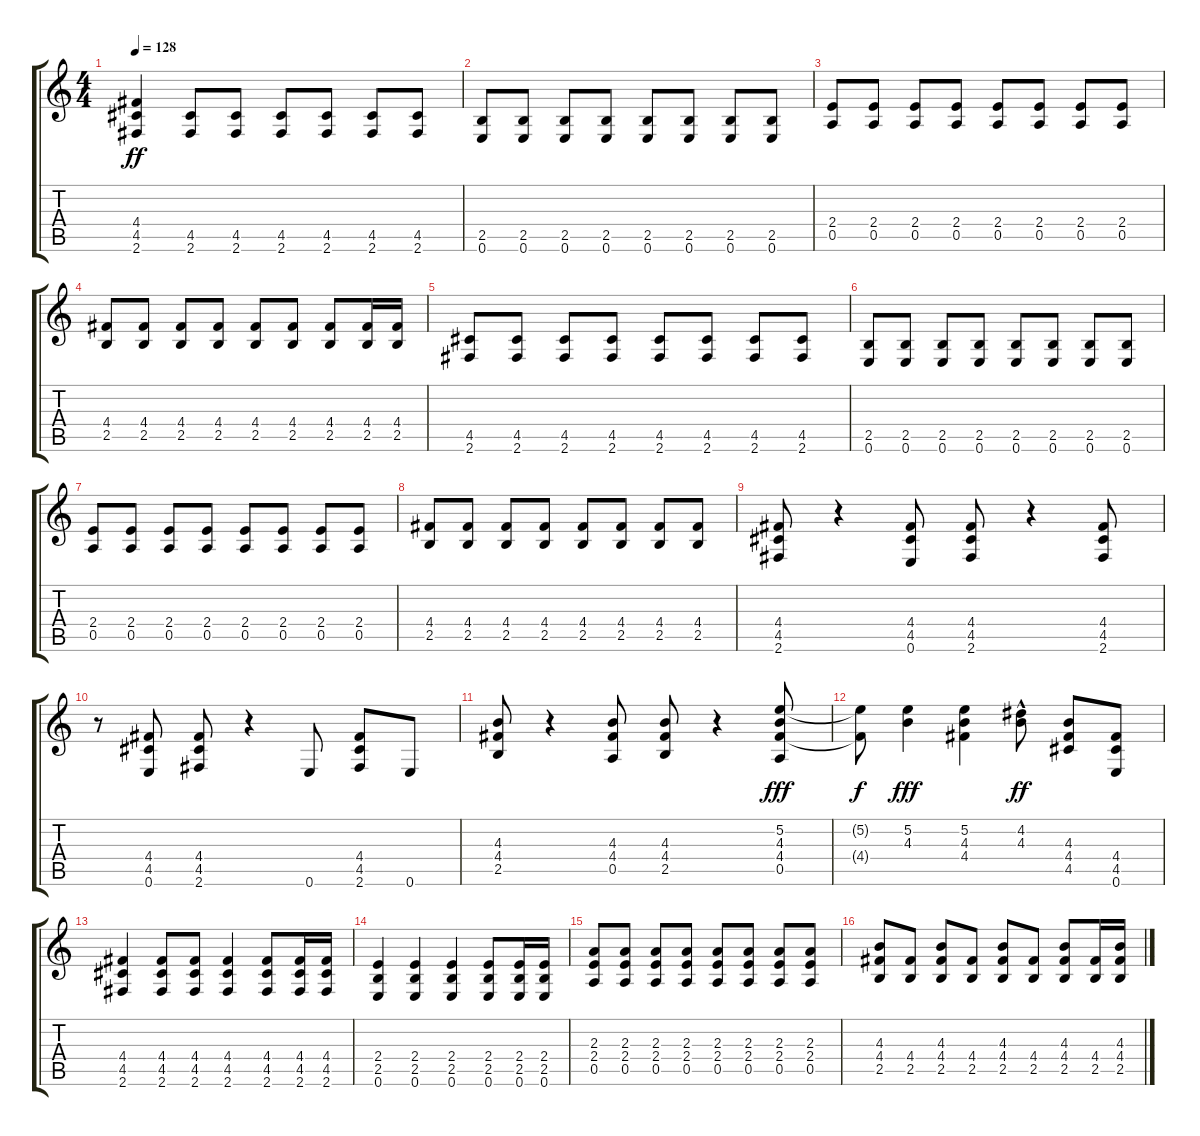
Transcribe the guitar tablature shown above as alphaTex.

\track "" {instrument acousticguitarsteel}
\staff {score tabs}
\tuning (E4 B3 G3 D3 A2 E2) {hide}
\ts (4 4)
\tempo 128
\clef g2
\ks c
(4.4 4.5 2.6).4{dy ff} (4.5 2.6).8 (4.5 2.6).8 (4.5 2.6).8 (4.5 2.6).8 (4.5 2.6).8 (4.5 2.6).8 |
(2.5 0.6).8 (2.5 0.6).8 (2.5 0.6).8 (2.5 0.6).8 (2.5 0.6).8 (2.5 0.6).8 (2.5 0.6).8 (2.5 0.6).8 |
(2.4 0.5).8 (2.4 0.5).8 (2.4 0.5).8 (2.4 0.5).8 (2.4 0.5).8 (2.4 0.5).8 (2.4 0.5).8 (2.4 0.5).8 |
(4.4 2.5).8 (4.4 2.5).8 (4.4 2.5).8 (4.4 2.5).8 (4.4 2.5).8 (4.4 2.5).8 (4.4 2.5).8 (4.4 2.5).16 (4.4 2.5).16 |
(4.5 2.6).8 (4.5 2.6).8 (4.5 2.6).8 (4.5 2.6).8 (4.5 2.6).8 (4.5 2.6).8 (4.5 2.6).8 (4.5 2.6).8 |
(2.5 0.6).8 (2.5 0.6).8 (2.5 0.6).8 (2.5 0.6).8 (2.5 0.6).8 (2.5 0.6).8 (2.5 0.6).8 (2.5 0.6).8 |
(2.4 0.5).8 (2.4 0.5).8 (2.4 0.5).8 (2.4 0.5).8 (2.4 0.5).8 (2.4 0.5).8 (2.4 0.5).8 (2.4 0.5).8 |
(4.4 2.5).8 (4.4 2.5).8 (4.4 2.5).8 (4.4 2.5).8 (4.4 2.5).8 (4.4 2.5).8 (4.4 2.5).8 (4.4 2.5).8 |
(4.4 4.5 2.6).8 r.4 (4.4 4.5 0.6).8 (4.4 4.5 2.6).8 r.4 (4.4 4.5 2.6).8 |
r.8 (4.4 4.5 0.6).8 (4.4 4.5 2.6).8 r.4 0.6.8 (4.4 4.5 2.6).8 0.6.8 |
(4.3 4.4 2.5).8 r.4 (4.3 4.4 0.5).8 (4.3 4.4 2.5).8 r.4 (5.2 4.3 4.4 0.5).8{dy fff} |
(5.2{t} 4.4{t}).8{dy f} (5.2 4.3).4{dy fff} (5.2 4.3 4.4).4 (4.2{hac} 4.3).8{dy ff} (4.3 4.4 4.5).8 (4.4 4.5 0.6).8 |
(4.4 4.5 2.6).4 (4.4 4.5 2.6).8 (4.4 4.5 2.6).8 (4.4 4.5 2.6).4 (4.4 4.5 2.6).8 (4.4 4.5 2.6).16 (4.4 4.5 2.6).16 |
(2.4 2.5 0.6).4 (2.4 2.5 0.6).4 (2.4 2.5 0.6).4 (2.4 2.5 0.6).8 (2.4 2.5 0.6).16 (2.4 2.5 0.6).16 |
(2.3 2.4 0.5).8 (2.3 2.4 0.5).8 (2.3 2.4 0.5).8 (2.3 2.4 0.5).8 (2.3 2.4 0.5).8 (2.3 2.4 0.5).8 (2.3 2.4 0.5).8 (2.3 2.4 0.5).8 |
(4.3 4.4 2.5).8 (4.4 2.5).8 (4.3 4.4 2.5).8 (4.4 2.5).8 (4.3 4.4 2.5).8 (4.4 2.5).8 (4.3 4.4 2.5).8 (4.4 2.5).16 (4.3 4.4 2.5).16
